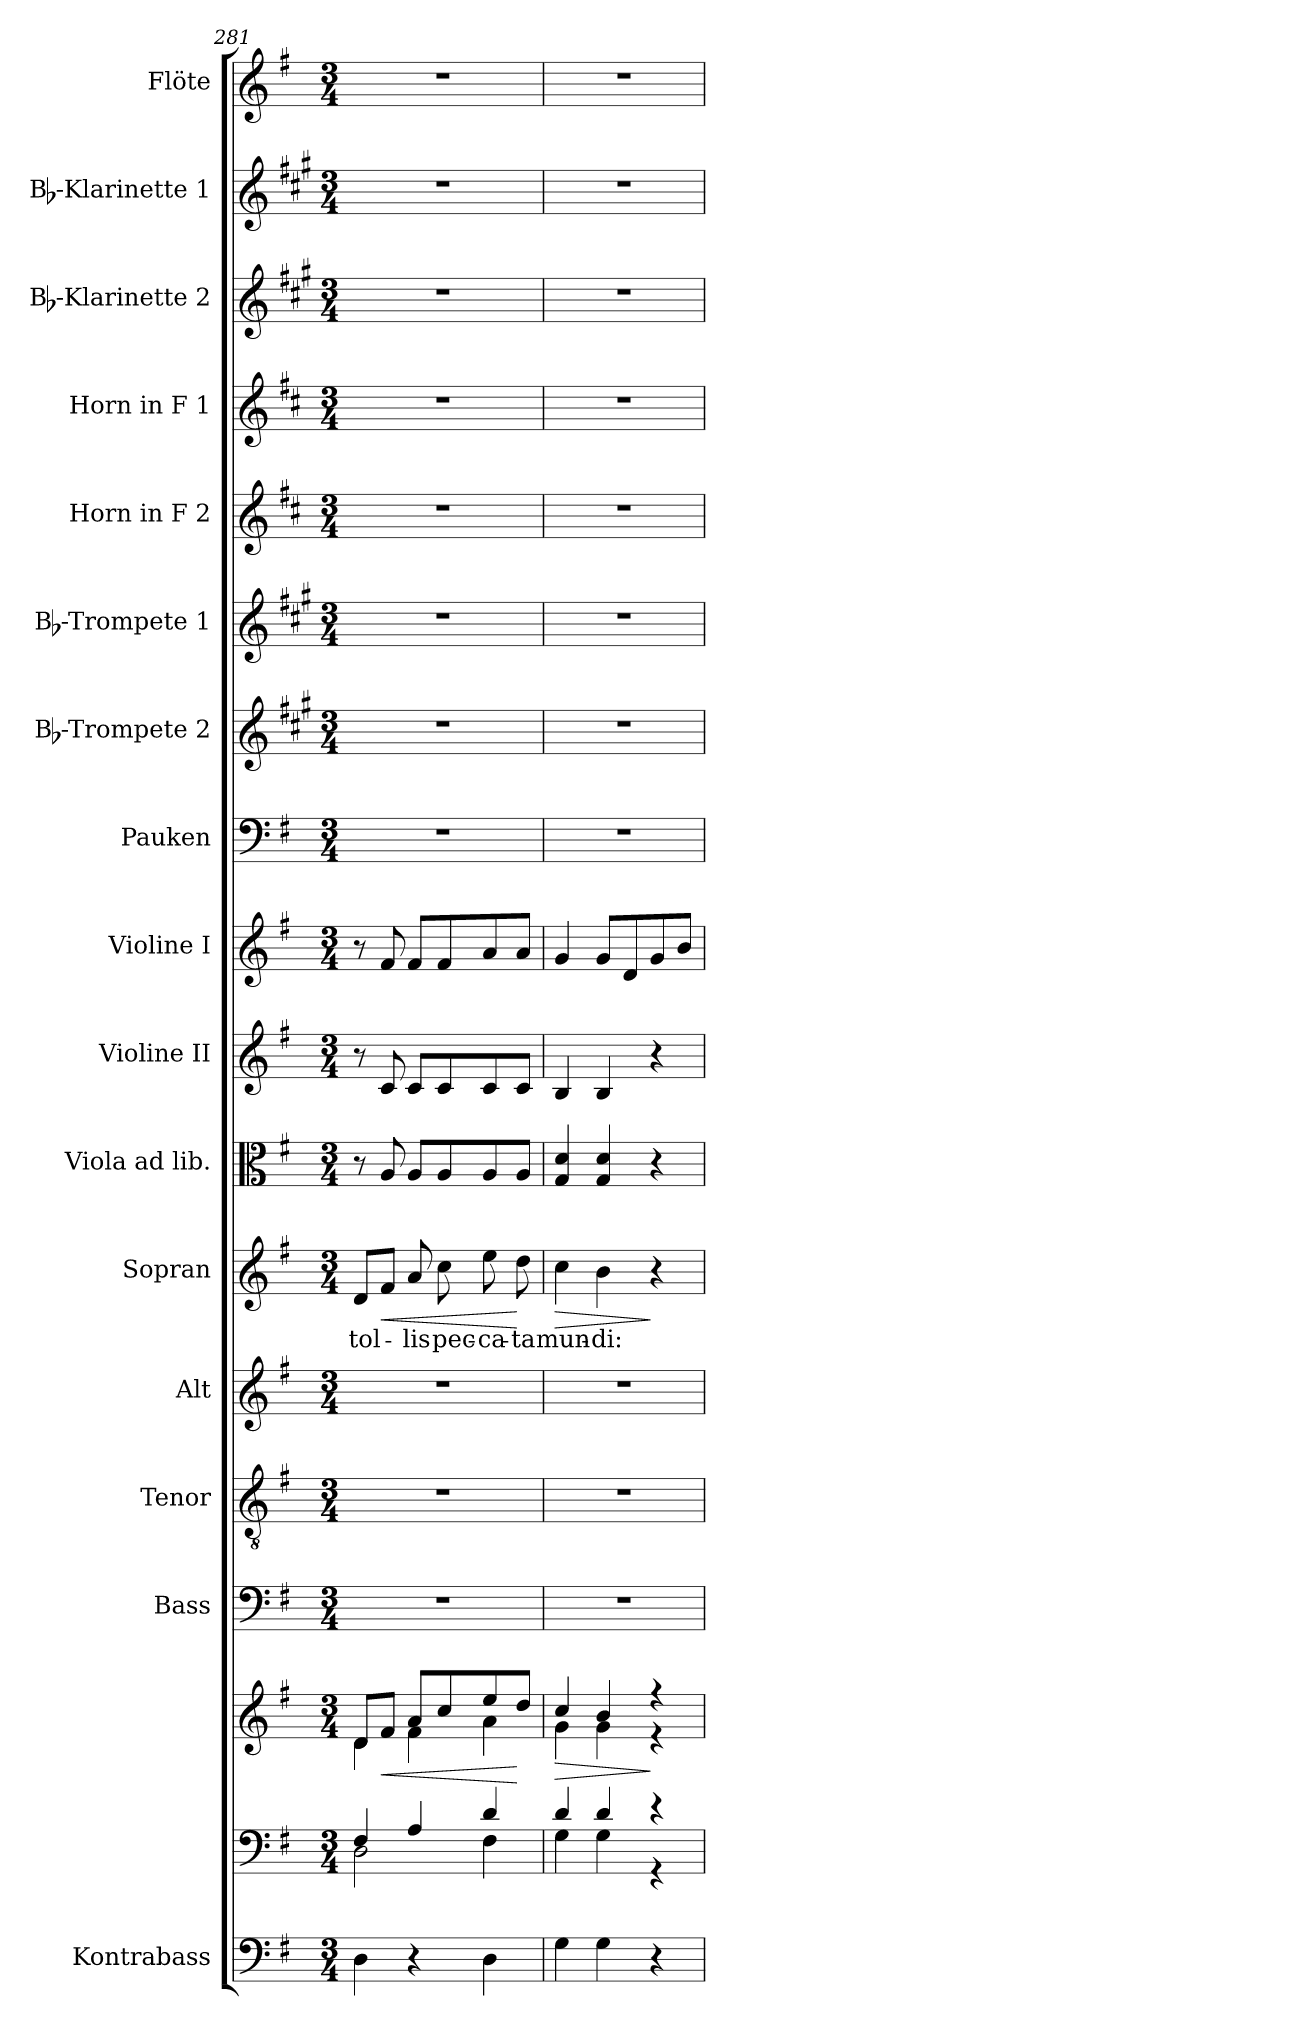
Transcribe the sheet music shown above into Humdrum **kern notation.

**kern	**kern	**kern	**dynam	**kern	**kern	**kern	**kern	**text	**dynam	**kern	**kern	**kern	**kern	**kern	**kern	**kern	**kern	**kern	**kern	**kern
*part17	*part16	*part16	*part16	*part15	*part14	*part13	*part12	*part12	*part12	*part11	*part10	*part9	*part8	*part7	*part6	*part5	*part4	*part3	*part2	*part1
*staff18	*staff17	*staff16	*staff16/17	*staff15	*staff14	*staff13	*staff12	*staff12	*staff12	*staff11	*staff10	*staff9	*staff8	*staff7	*staff6	*staff5	*staff4	*staff3	*staff2	*staff1
*I"Kontrabass	*	*	*	*I"Bass	*I"Tenor	*I"Alt	*I"Sopran	*	*	*I"Viola ad lib.	*I"Violine II	*I"Violine I	*I"Pauken	*I"Bb-Trompete 2	*I"Bb-Trompete 1	*I"Horn in F 2	*I"Horn in F 1	*I"Bb-Klarinette 2	*I"Bb-Klarinette 1	*I"Flöte
*I'Kb.	*	*	*	*I'B.	*I'T.	*I'A.	*I'S.	*	*	*I'Vla.	*I'Vl. II	*I'Vl. I	*I'Pk.	*I'Bb Trp. 2	*I'Bb Trp. 1	*	*	*I'Bb Kl. 2	*I'Bb Kl. 1	*I'Fl.
*clefF4	*clefF4	*clefG2	*	*clefF4	*clefGv2	*clefG2	*clefG2	*	*	*clefC3	*clefG2	*clefG2	*clefF4	*clefG2	*clefG2	*clefG2	*clefG2	*clefG2	*clefG2	*clefG2
*ITrd7c12	*	*	*	*	*	*	*	*	*	*	*	*	*	*ITrd1c2	*ITrd1c2	*ITrd4c7	*ITrd4c7	*ITrd1c2	*ITrd1c2	*
*k[f#]	*k[f#]	*k[f#]	*	*k[f#]	*k[f#]	*k[f#]	*k[f#]	*	*	*k[f#]	*k[f#]	*k[f#]	*k[f#]	*k[f#]	*k[f#]	*k[f#]	*k[f#]	*k[f#]	*k[f#]	*k[f#]
*G:	*G:	*G:	*	*G:	*G:	*G:	*G:	*	*	*G:	*G:	*G:	*G:	*G:	*G:	*G:	*G:	*G:	*G:	*G:
*M3/4	*M3/4	*M3/4	*	*M3/4	*M3/4	*M3/4	*M3/4	*	*	*M3/4	*M3/4	*M3/4	*M3/4	*M3/4	*M3/4	*M3/4	*M3/4	*M3/4	*M3/4	*M3/4
=281	=281	=281	=281	=281	=281	=281	=281	=281	=281	=281	=281	=281	=281	=281	=281	=281	=281	=281	=281	=281
*	*^	*^	*	*	*	*	*	*	*	*	*	*	*	*	*	*	*	*	*	*
!	!	!	!	!	!	!	!	!	!	!LO:LY:b	!	!	!	!	!	!	!	!	!	!	!	!
4DD\	4F#/	2D\	8d/L	4d\	.	2.r	2.r	2.r	8d/L	tol-	.	8r	8r	8r	2.r	2.r	2.r	2.r	2.r	2.r	2.r	2.r
!	!	!	!	!	!LO:HP:b	!	!	!	!	!	!LO:HP:b	!	!	!	!	!	!	!	!	!	!	!
.	.	.	8f#/J	.	<	.	.	.	8f#/J	.	<	8A/	8c/	8f#/	.	.	.	.	.	.	.	.
!	!	!	!	!	!	!	!	!	!	!LO:LY:b	!	!	!	!	!	!	!	!	!	!	!	!
4r	4A/	.	8a/L	4f#\	.	.	.	.	8a/	-lis	.	8A/L	8c/L	8f#/L	.	.	.	.	.	.	.	.
!	!	!	!	!	!	!	!	!	!	!LO:LY:b	!	!	!	!	!	!	!	!	!	!	!	!
.	.	.	8cc/	.	.	.	.	.	8cc\	pec-	.	8A/	8c/	8f#/	.	.	.	.	.	.	.	.
!	!	!	!	!	!	!	!	!	!	!LO:LY:b	!	!	!	!	!	!	!	!	!	!	!	!
4DD\	4d/	4F#\	8ee/	4a\	.	.	.	.	8ee\	-ca-	.	8A/	8c/	8a/	.	.	.	.	.	.	.	.
!	!	!	!	!	!	!	!	!	!	!LO:LY:b	!	!	!	!	!	!	!	!	!	!	!	!
.	.	.	8dd/J	.	[	.	.	.	8dd\	-ta	[	8A/J	8c/J	8a/J	.	.	.	.	.	.	.	.
=282	=282	=282	=282	=282	=282	=282	=282	=282	=282	=282	=282	=282	=282	=282	=282	=282	=282	=282	=282	=282	=282	=282
!	!	!	!	!	!LO:HP:b	!	!	!	!	!LO:LY:b	!LO:HP:b	!	!	!	!	!	!	!	!	!	!	!
4GG\	4d/	4G\	4cc/	4g\	>	2.r	2.r	2.r	4cc\	mun-	>	4G/ 4d/	4B/	4g/	2.r	2.r	2.r	2.r	2.r	2.r	2.r	2.r
!	!	!	!	!	!	!	!	!	!	!LO:LY:b	!	!	!	!	!	!	!	!	!	!	!	!
4GG\	4d/	4G\	4b/	4g\	.	.	.	.	4b\	-di:	.	4G/ 4d/	4B/	8g/L	.	.	.	.	.	.	.	.
.	.	.	.	.	.	.	.	.	.	.	.	.	.	8d/	.	.	.	.	.	.	.	.
4r	4r	4r	4r	4r	]	.	.	.	4r	.	]	4r	4r	8g/	.	.	.	.	.	.	.	.
.	.	.	.	.	.	.	.	.	.	.	.	.	.	8b/J	.	.	.	.	.	.	.	.
*	*v	*v	*	*	*	*	*	*	*	*	*	*	*	*	*	*	*	*	*	*	*	*
*	*	*v	*v	*	*	*	*	*	*	*	*	*	*	*	*	*	*	*	*	*	*
=	=	=	=	=	=	=	=	=	=	=	=	=	=	=	=	=	=	=	=	=
*-	*-	*-	*-	*-	*-	*-	*-	*-	*-	*-	*-	*-	*-	*-	*-	*-	*-	*-	*-	*-
